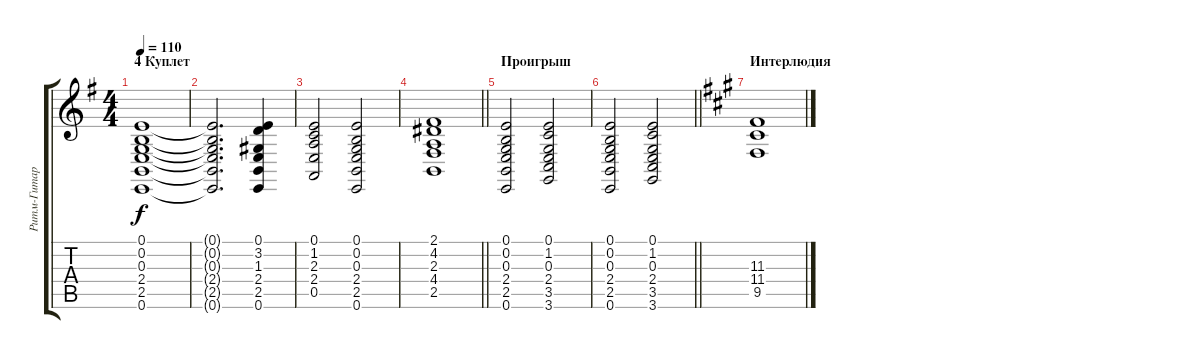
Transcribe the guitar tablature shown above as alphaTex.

\track ("Ритм-Гитара" "Ритм-Гитар") {instrument orchestralharp}
\staff {score tabs}
\tuning (E4 B3 G3 D3 A2 E2) {hide}
\ts (4 4)
\section ("" "4 Куплет")
\tempo 110
\clef g2
\ks eminor
(0.1 0.2 0.3 2.4 2.5 0.6).1{dy f} |
(0.1{t} 0.2{t} 0.3{t} 2.4{t} 2.5{t} 0.6{t}).2{d} (0.1 3.2 1.3 2.4 2.5 0.6).4 |
(0.1 1.2 2.3 2.4 0.5).2 (0.1 0.2 0.3 2.4 2.5 0.6).2 |
\barLineRight lightlight
(2.1 4.2 2.3 4.4 2.5).1 |
\section ("" "Проигрыш")
(0.1 0.2 0.3 2.4 2.5 0.6).2 (0.1 1.2 0.3 2.4 3.5 3.6).2 |
\barLineRight lightlight
(0.1 0.2 0.3 2.4 2.5 0.6).2 (0.1 1.2 0.3 2.4 3.5 3.6).2 |
\section ("" "Интерлюдия")
\ks f#minor
(11.3 11.4 9.5).1
